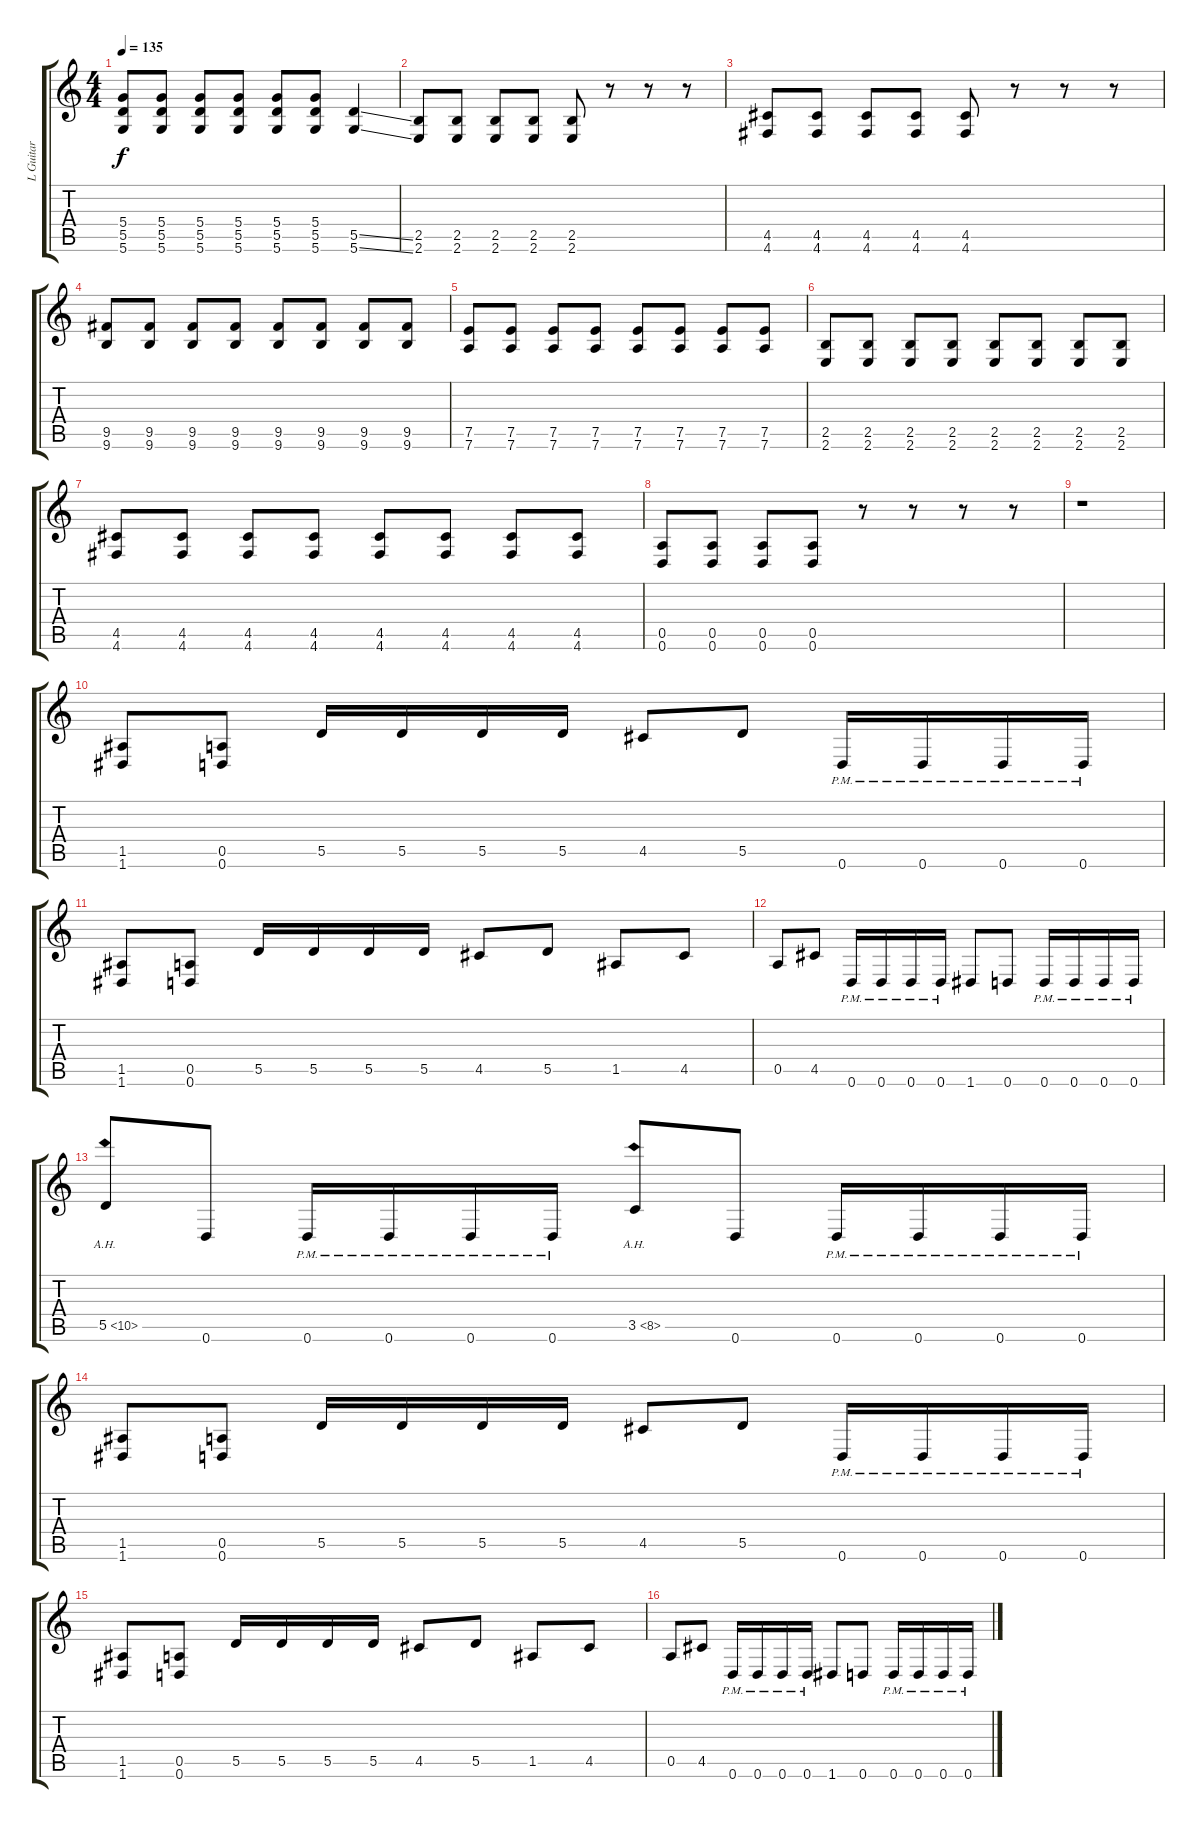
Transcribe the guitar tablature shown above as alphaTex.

\track ("L Guitar" "L Guitar") {instrument distortionguitar}
\staff {score tabs}
\tuning (E4 B3 G3 D3 A2 D2) {hide}
\ts (4 4)
\tempo 135
\clef g2
\ks c
(5.4 5.5 5.6).8{dy f} (5.4 5.5 5.6).8 (5.4 5.5 5.6).8 (5.4 5.5 5.6).8 (5.4 5.5 5.6).8 (5.4 5.5 5.6).8 (5.5{ss} 5.6{ss}).4 |
(2.5 2.6).8 (2.5 2.6).8 (2.5 2.6).8 (2.5 2.6).8 (2.5 2.6).8 r.8 r.8 r.8 |
(4.5 4.6).8 (4.5 4.6).8 (4.5 4.6).8 (4.5 4.6).8 (4.5 4.6).8 r.8 r.8 r.8 |
(9.5 9.6).8 (9.5 9.6).8 (9.5 9.6).8 (9.5 9.6).8 (9.5 9.6).8 (9.5 9.6).8 (9.5 9.6).8 (9.5 9.6).8 |
(7.5 7.6).8 (7.5 7.6).8 (7.5 7.6).8 (7.5 7.6).8 (7.5 7.6).8 (7.5 7.6).8 (7.5 7.6).8 (7.5 7.6).8 |
(2.5 2.6).8 (2.5 2.6).8 (2.5 2.6).8 (2.5 2.6).8 (2.5 2.6).8 (2.5 2.6).8 (2.5 2.6).8 (2.5 2.6).8 |
(4.5 4.6).8 (4.5 4.6).8 (4.5 4.6).8 (4.5 4.6).8 (4.5 4.6).8 (4.5 4.6).8 (4.5 4.6).8 (4.5 4.6).8 |
(0.5 0.6).8 (0.5 0.6).8 (0.5 0.6).8 (0.5 0.6).8 r.8 r.8 r.8 r.8 |
r.1 |
(1.5 1.6).8 (0.5 0.6).8 5.5.16 5.5.16 5.5.16 5.5.16 4.5.8 5.5.8 0.6{pm}.16 0.6{pm}.16 0.6{pm}.16 0.6{pm}.16 |
(1.5 1.6).8 (0.5 0.6).8 5.5.16 5.5.16 5.5.16 5.5.16 4.5.8 5.5.8 1.5.8 4.5.8 |
0.5.8 4.5.8 0.6{pm}.16 0.6{pm}.16 0.6{pm}.16 0.6{pm}.16 1.6.8 0.6.8 0.6{pm}.16 0.6{pm}.16 0.6{pm}.16 0.6{pm}.16 |
5.5{ah 5}.8 0.6.8 0.6{pm}.16 0.6{pm}.16 0.6{pm}.16 0.6{pm}.16 3.5{ah 5}.8 0.6.8 0.6{pm}.16 0.6{pm}.16 0.6{pm}.16 0.6{pm}.16 |
(1.5 1.6).8 (0.5 0.6).8 5.5.16 5.5.16 5.5.16 5.5.16 4.5.8 5.5.8 0.6{pm}.16 0.6{pm}.16 0.6{pm}.16 0.6{pm}.16 |
(1.5 1.6).8 (0.5 0.6).8 5.5.16 5.5.16 5.5.16 5.5.16 4.5.8 5.5.8 1.5.8 4.5.8 |
0.5.8 4.5.8 0.6{pm}.16 0.6{pm}.16 0.6{pm}.16 0.6{pm}.16 1.6.8 0.6.8 0.6{pm}.16 0.6{pm}.16 0.6{pm}.16 0.6{pm}.16
